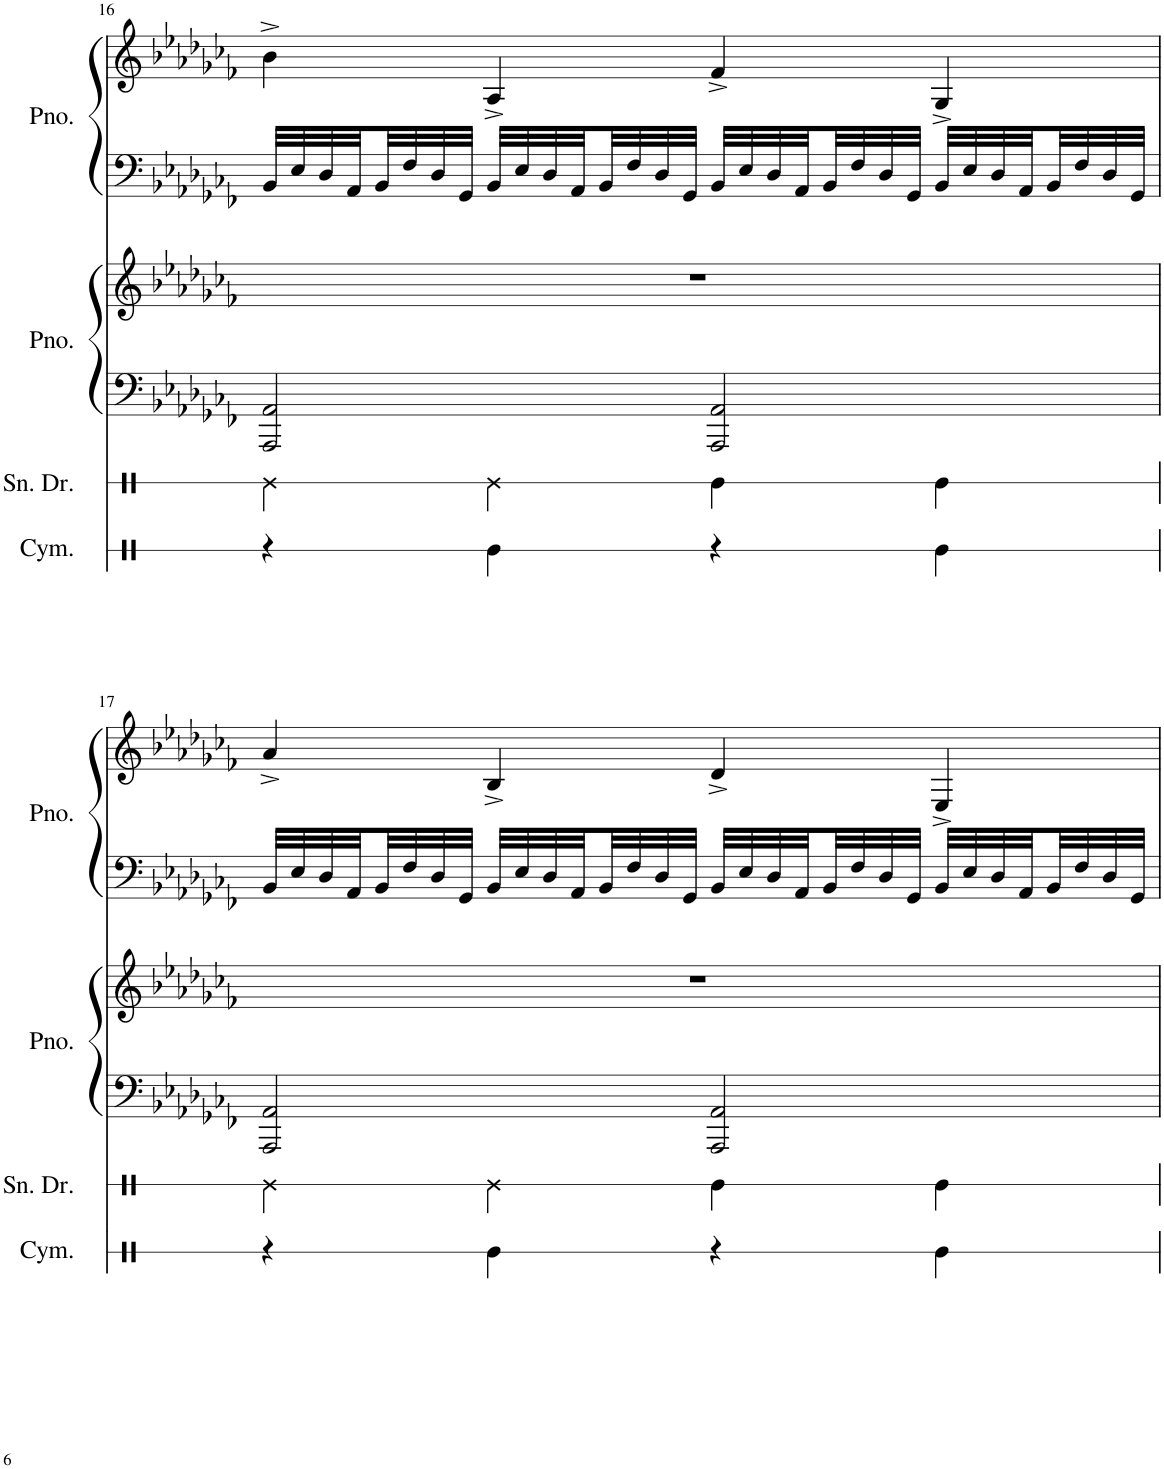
**kern	**kern	**kern	**kern	**kern	**kern
*part4	*part3	*part2	*part2	*part1	*part1
*staff6	*staff5	*staff4	*staff3	*staff2	*staff1
*I"Cymbal	*I"Snare Drum	*I"Piano	*	*I"Piano	*
*I'Cym.	*I'Sn. Dr.	*I'Pno.	*	*I'Pno.	*
!!LO:PB:g=z
*clefX	*clefX	*clefF4	*clefG2	*clefF4	*clefG2
*k[]	*k[]	*k[b-e-a-d-g-c-f-]	*k[b-e-a-d-g-c-f-]	*k[b-e-a-d-g-c-f-]	*k[b-e-a-d-g-c-f-]
*M4/4	*M4/4	*M4/4	*M4/4	*M4/4	*M4/4
=16	=16	=16	=16	=16	=16
4r	4Re\	2AAA-/ 2AA-/	1r	32BB-/LLL	4b-^\
.	.	.	.	32E-/	.
.	.	.	.	32D-/	.
.	.	.	.	32AA-/	.
.	.	.	.	32BB-/	.
.	.	.	.	32F-/	.
.	.	.	.	32D-/	.
.	.	.	.	32GG-/JJJ	.
4Re\	4Re\	.	.	32BB-/LLL	4A-^/
.	.	.	.	32E-/	.
.	.	.	.	32D-/	.
.	.	.	.	32AA-/	.
.	.	.	.	32BB-/	.
.	.	.	.	32F-/	.
.	.	.	.	32D-/	.
.	.	.	.	32GG-/JJJ	.
4r	4Re\	2AAA-/ 2AA-/	.	32BB-/LLL	4f-^/
.	.	.	.	32E-/	.
.	.	.	.	32D-/	.
.	.	.	.	32AA-/	.
.	.	.	.	32BB-/	.
.	.	.	.	32F-/	.
.	.	.	.	32D-/	.
.	.	.	.	32GG-/JJJ	.
4Re\	4Re\	.	.	32BB-/LLL	4G-^/
.	.	.	.	32E-/	.
.	.	.	.	32D-/	.
.	.	.	.	32AA-/	.
.	.	.	.	32BB-/	.
.	.	.	.	32F-/	.
.	.	.	.	32D-/	.
.	.	.	.	32GG-/JJJ	.
!!LO:LB:g=z
=17	=17	=17	=17	=17	=17
4r	4Re\	2AAA-/ 2AA-/	1r	32BB-/LLL	4a-^/
.	.	.	.	32E-/	.
.	.	.	.	32D-/	.
.	.	.	.	32AA-/	.
.	.	.	.	32BB-/	.
.	.	.	.	32F-/	.
.	.	.	.	32D-/	.
.	.	.	.	32GG-/JJJ	.
4Re\	4Re\	.	.	32BB-/LLL	4B-^/
.	.	.	.	32E-/	.
.	.	.	.	32D-/	.
.	.	.	.	32AA-/	.
.	.	.	.	32BB-/	.
.	.	.	.	32F-/	.
.	.	.	.	32D-/	.
.	.	.	.	32GG-/JJJ	.
4r	4Re\	2AAA-/ 2AA-/	.	32BB-/LLL	4d-^/
.	.	.	.	32E-/	.
.	.	.	.	32D-/	.
.	.	.	.	32AA-/	.
.	.	.	.	32BB-/	.
.	.	.	.	32F-/	.
.	.	.	.	32D-/	.
.	.	.	.	32GG-/JJJ	.
4Re\	4Re\	.	.	32BB-/LLL	4E-^/
.	.	.	.	32E-/	.
.	.	.	.	32D-/	.
.	.	.	.	32AA-/	.
.	.	.	.	32BB-/	.
.	.	.	.	32F-/	.
.	.	.	.	32D-/	.
.	.	.	.	32GG-/JJJ	.
=	=	=	=	=	=
*-	*-	*-	*-	*-	*-
